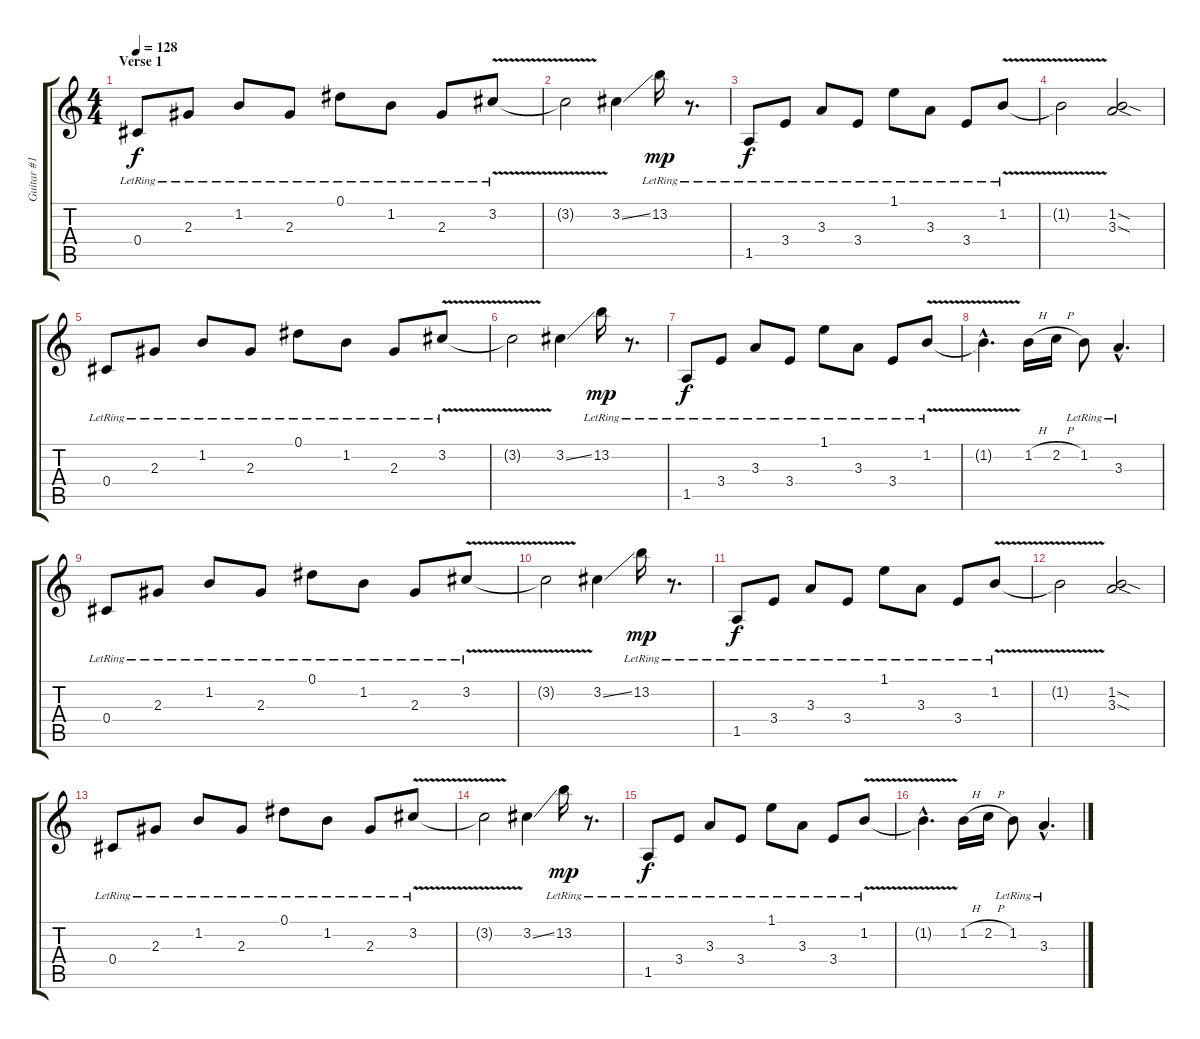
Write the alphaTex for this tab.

\track ("Guitar #1 - Pat Callahan" "Guitar #1 ") {instrument electricguitarclean}
\staff {score tabs}
\tuning (Eb4 Bb3 Gb3 Db3 Ab2 Db2) {hide}
\ts (4 4)
\section ("" "Verse 1")
\tempo 128
\clef g2
\ks c
0.4{lr}.8{dy f} 2.3{lr}.8 1.2{lr}.8 2.3{lr}.8 0.1{lr}.8 1.2{lr}.8 2.3{lr}.8 3.2{v lr}.8 |
3.2{t}.2 3.2{ss}.4 13.2{lr}.16{dy mp} r.8{d} |
1.5{lr}.8{dy f} 3.4{lr}.8 3.3{lr}.8 3.4{lr}.8 1.1{lr}.8 3.3{lr}.8 3.4{lr}.8 1.2{v lr}.8 |
1.2{t}.2 (1.2{sod} 3.3{sod}).2 |
0.4{lr}.8 2.3{lr}.8 1.2{lr}.8 2.3{lr}.8 0.1{lr}.8 1.2{lr}.8 2.3{lr}.8 3.2{v lr}.8 |
3.2{t}.2 3.2{ss}.4 13.2{lr}.16{dy mp} r.8{d} |
1.5{lr}.8{dy f} 3.4{lr}.8 3.3{lr}.8 3.4{lr}.8 1.1{lr}.8 3.3{lr}.8 3.4{lr}.8 1.2{v lr}.8 |
1.2{hac t}.4{d} 1.2{h}.16 2.2{h}.16 1.2{lr}.8 3.3{hac lr}.4{d} |
0.4{lr}.8 2.3{lr}.8 1.2{lr}.8 2.3{lr}.8 0.1{lr}.8 1.2{lr}.8 2.3{lr}.8 3.2{v lr}.8 |
3.2{t}.2 3.2{ss}.4 13.2{lr}.16{dy mp} r.8{d} |
1.5{lr}.8{dy f} 3.4{lr}.8 3.3{lr}.8 3.4{lr}.8 1.1{lr}.8 3.3{lr}.8 3.4{lr}.8 1.2{v lr}.8 |
1.2{t}.2 (1.2{sod} 3.3{sod}).2 |
0.4{lr}.8 2.3{lr}.8 1.2{lr}.8 2.3{lr}.8 0.1{lr}.8 1.2{lr}.8 2.3{lr}.8 3.2{v lr}.8 |
3.2{t}.2 3.2{ss}.4 13.2{lr}.16{dy mp} r.8{d} |
1.5{lr}.8{dy f} 3.4{lr}.8 3.3{lr}.8 3.4{lr}.8 1.1{lr}.8 3.3{lr}.8 3.4{lr}.8 1.2{v lr}.8 |
1.2{hac t}.4{d} 1.2{h}.16 2.2{h}.16 1.2{lr}.8 3.3{hac lr}.4{d}
